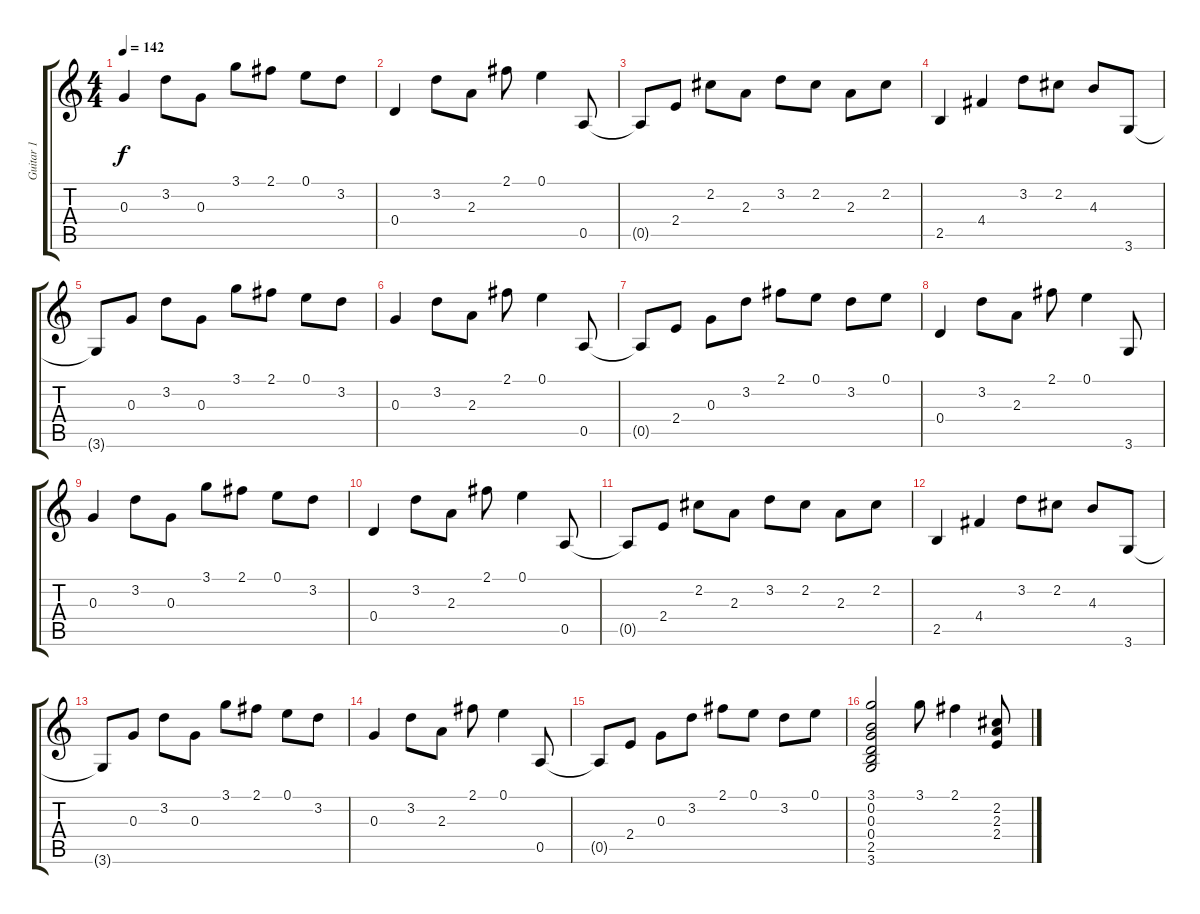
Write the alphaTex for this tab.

\track ("Guitar 1" "Guitar 1") {instrument electricguitarclean}
\staff {score tabs}
\tuning (E4 B3 G3 D3 A2 E2) {hide}
\ts (4 4)
\tempo 142
\clef g2
\ks c
0.3.4{dy f} 3.2.8 0.3.8 3.1.8 2.1.8 0.1.8 3.2.8 |
0.4.4 3.2.8 2.3.8 2.1.8 0.1.4 0.5.8 |
0.5{t}.8 2.4.8 2.2.8 2.3.8 3.2.8 2.2.8 2.3.8 2.2.8 |
2.5.4 4.4.4 3.2.8 2.2.8 4.3.8 3.6.8 |
3.6{t}.8 0.3.8 3.2.8 0.3.8 3.1.8 2.1.8 0.1.8 3.2.8 |
0.3.4 3.2.8 2.3.8 2.1.8 0.1.4 0.5.8 |
0.5{t}.8 2.4.8 0.3.8 3.2.8 2.1.8 0.1.8 3.2.8 0.1.8 |
0.4.4 3.2.8 2.3.8 2.1.8 0.1.4 3.6.8 |
0.3.4 3.2.8 0.3.8 3.1.8 2.1.8 0.1.8 3.2.8 |
0.4.4 3.2.8 2.3.8 2.1.8 0.1.4 0.5.8 |
0.5{t}.8 2.4.8 2.2.8 2.3.8 3.2.8 2.2.8 2.3.8 2.2.8 |
2.5.4 4.4.4 3.2.8 2.2.8 4.3.8 3.6.8 |
3.6{t}.8 0.3.8 3.2.8 0.3.8 3.1.8 2.1.8 0.1.8 3.2.8 |
0.3.4 3.2.8 2.3.8 2.1.8 0.1.4 0.5.8 |
0.5{t}.8 2.4.8 0.3.8 3.2.8 2.1.8 0.1.8 3.2.8 0.1.8 |
(3.1 0.2 0.3 0.4 2.5 3.6).2 3.1.8 2.1.4 (2.2 2.3 2.4).8
